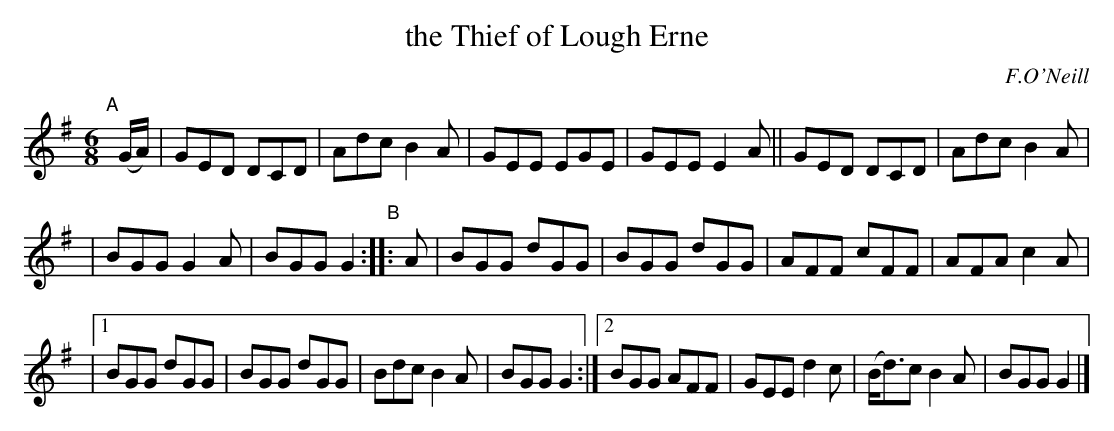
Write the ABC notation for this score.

X:1
T: the Thief of Lough Erne
O: F.O'Neill
M: 6/8
L: 1/8
K: G
"^A"[|] (G/A/) \
| GED DCD | Adc B2A | GEE EGE | GEE E2A || GED DCD | Adc B2A |
| BGG G2A | BGG G2 "^B":: A | BGG dGG | BGG dGG | AFF cFF | AFA c2A |
|[1 BGG dGG | BGG dGG | Bdc B2A | BGG G2 :|[2 BGG AFF | GEE d2c | (B<d)c B2A | BGG G2 |]
